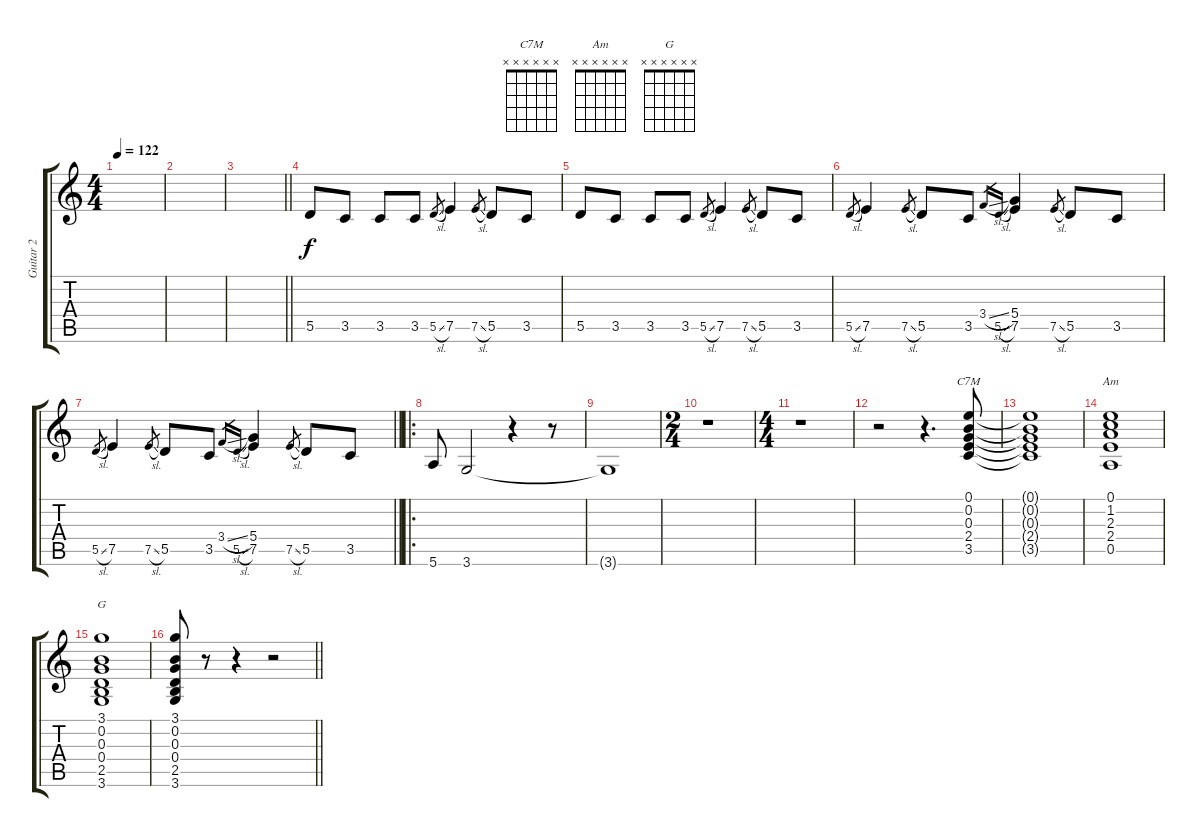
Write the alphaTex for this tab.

\track ("Guitar 2" "Guitar 2") {instrument electricguitarclean}
\staff {score tabs}
\tuning (E4 B3 G3 D3 A2 E2) {hide}
\chord ("C7M" x x x x x x)
\chord ("Am" x x x x x x)
\chord ("G" x x x x x x)
\ts (4 4)
\tempo 122
\clef g2
\ks c
|
|
\barLineRight lightlight
|
5.5.8 3.5.8 3.5.8 3.5.8 5.5{sl}.8{gr} 7.5.4 7.5{sl}.8{gr} 5.5.8 3.5.8 |
5.5.8 3.5.8 3.5.8 3.5.8 5.5{sl}.8{gr} 7.5.4 7.5{sl}.8{gr} 5.5.8 3.5.8 |
5.5{sl}.8{gr} 7.5.4 7.5{sl}.8{gr} 5.5.8 3.5.8 3.4{sl}.16{gr} 5.5{sl}.16{gr} (5.4 7.5).4 7.5{sl}.8{gr} 5.5.8 3.5.8 |
\barLineRight lightlight
5.5{sl}.8{gr} 7.5.4 7.5{sl}.8{gr} 5.5.8 3.5.8 3.4{sl}.16{gr} 5.5{sl}.16{gr} (5.4 7.5).4 7.5{sl}.8{gr} 5.5.8 3.5.8 |
\ro
5.6.8 3.6.2 r.4 r.8 |
3.6{t}.1 |
\ts (2 4)
r.1 |
\ts (4 4)
r.1 |
r.2 r.4{d} (0.1 0.2 0.3 2.4 3.5).8{ch "C7M"} |
(0.1{t} 0.2{t} 0.3{t} 2.4{t} 3.5{t}).1 |
(0.1 1.2 2.3 2.4 0.5).1{ch "Am"} |
(3.1 0.2 0.3 0.4 2.5 3.6).1{ch "G"} |
\barLineRight lightlight
(3.1 0.2 0.3 0.4 2.5 3.6).8 r.8 r.4 r.2
